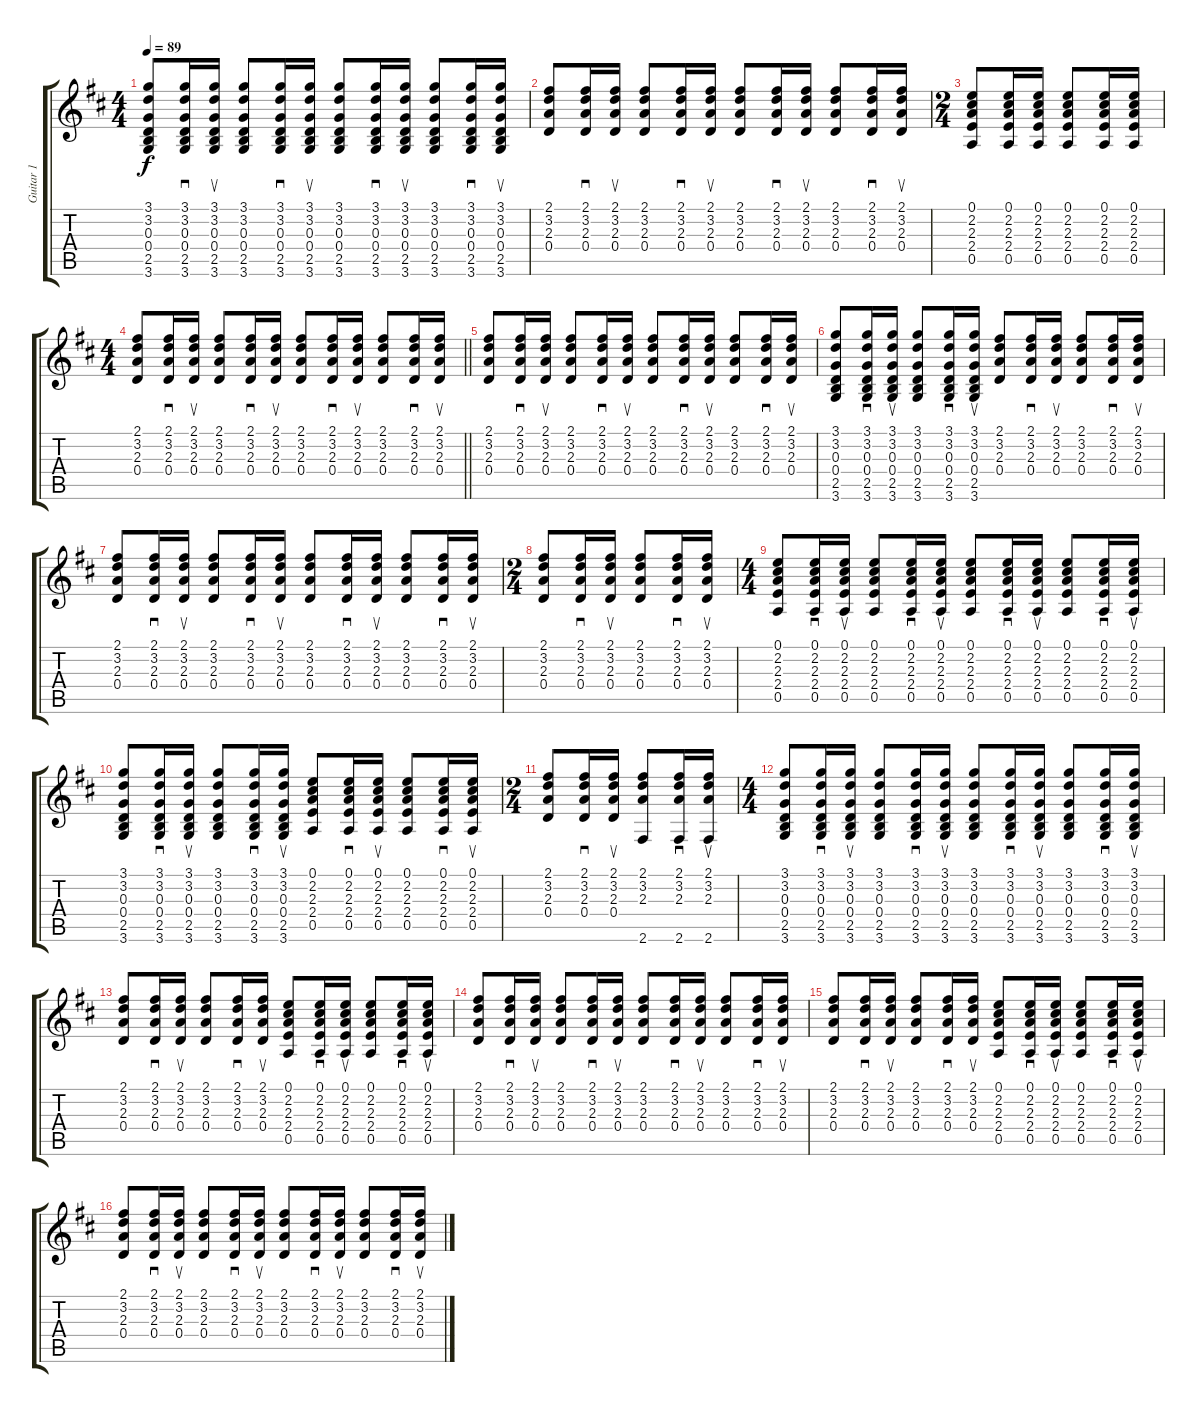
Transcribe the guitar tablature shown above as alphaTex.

\track ("Guitar 1" "Guitar 1") {instrument acousticguitarnylon}
\staff {score tabs}
\tuning (E4 B3 G3 D3 A2 E2) {hide}
\ts (4 4)
\tempo 89
\clef g2
\ks d
(3.1 3.2 0.3 0.4 2.5 3.6).8{dy f} (3.1 3.2 0.3 0.4 2.5 3.6).16{sd} (3.1 3.2 0.3 0.4 2.5 3.6).16{su} (3.1 3.2 0.3 0.4 2.5 3.6).8 (3.1 3.2 0.3 0.4 2.5 3.6).16{sd} (3.1 3.2 0.3 0.4 2.5 3.6).16{su} (3.1 3.2 0.3 0.4 2.5 3.6).8 (3.1 3.2 0.3 0.4 2.5 3.6).16{sd} (3.1 3.2 0.3 0.4 2.5 3.6).16{su} (3.1 3.2 0.3 0.4 2.5 3.6).8 (3.1 3.2 0.3 0.4 2.5 3.6).16{sd} (3.1 3.2 0.3 0.4 2.5 3.6).16{su} |
(2.1 3.2 2.3 0.4).8 (2.1 3.2 2.3 0.4).16{sd} (2.1 3.2 2.3 0.4).16{su} (2.1 3.2 2.3 0.4).8 (2.1 3.2 2.3 0.4).16{sd} (2.1 3.2 2.3 0.4).16{su} (2.1 3.2 2.3 0.4).8 (2.1 3.2 2.3 0.4).16{sd} (2.1 3.2 2.3 0.4).16{su} (2.1 3.2 2.3 0.4).8 (2.1 3.2 2.3 0.4).16{sd} (2.1 3.2 2.3 0.4).16{su} |
\ts (2 4)
(0.1 2.2 2.3 2.4 0.5).8 (0.1 2.2 2.3 2.4 0.5).16 (0.1 2.2 2.3 2.4 0.5).16 (0.1 2.2 2.3 2.4 0.5).8 (0.1 2.2 2.3 2.4 0.5).16 (0.1 2.2 2.3 2.4 0.5).16 |
\ts (4 4)
\barLineRight lightlight
(2.1 3.2 2.3 0.4).8 (2.1 3.2 2.3 0.4).16{sd} (2.1 3.2 2.3 0.4).16{su} (2.1 3.2 2.3 0.4).8 (2.1 3.2 2.3 0.4).16{sd} (2.1 3.2 2.3 0.4).16{su} (2.1 3.2 2.3 0.4).8 (2.1 3.2 2.3 0.4).16{sd} (2.1 3.2 2.3 0.4).16{su} (2.1 3.2 2.3 0.4).8 (2.1 3.2 2.3 0.4).16{sd} (2.1 3.2 2.3 0.4).16{su} |
(2.1 3.2 2.3 0.4).8 (2.1 3.2 2.3 0.4).16{sd} (2.1 3.2 2.3 0.4).16{su} (2.1 3.2 2.3 0.4).8 (2.1 3.2 2.3 0.4).16{sd} (2.1 3.2 2.3 0.4).16{su} (2.1 3.2 2.3 0.4).8 (2.1 3.2 2.3 0.4).16{sd} (2.1 3.2 2.3 0.4).16{su} (2.1 3.2 2.3 0.4).8 (2.1 3.2 2.3 0.4).16{sd} (2.1 3.2 2.3 0.4).16{su} |
(3.1 3.2 0.3 0.4 2.5 3.6).8 (3.1 3.2 0.3 0.4 2.5 3.6).16{sd} (3.1 3.2 0.3 0.4 2.5 3.6).16{su} (3.1 3.2 0.3 0.4 2.5 3.6).8 (3.1 3.2 0.3 0.4 2.5 3.6).16{sd} (3.1 3.2 0.3 0.4 2.5 3.6).16{su} (2.1 3.2 2.3 0.4).8 (2.1 3.2 2.3 0.4).16{sd} (2.1 3.2 2.3 0.4).16{su} (2.1 3.2 2.3 0.4).8 (2.1 3.2 2.3 0.4).16{sd} (2.1 3.2 2.3 0.4).16{su} |
(2.1 3.2 2.3 0.4).8 (2.1 3.2 2.3 0.4).16{sd} (2.1 3.2 2.3 0.4).16{su} (2.1 3.2 2.3 0.4).8 (2.1 3.2 2.3 0.4).16{sd} (2.1 3.2 2.3 0.4).16{su} (2.1 3.2 2.3 0.4).8 (2.1 3.2 2.3 0.4).16{sd} (2.1 3.2 2.3 0.4).16{su} (2.1 3.2 2.3 0.4).8 (2.1 3.2 2.3 0.4).16{sd} (2.1 3.2 2.3 0.4).16{su} |
\ts (2 4)
(2.1 3.2 2.3 0.4).8 (2.1 3.2 2.3 0.4).16{sd} (2.1 3.2 2.3 0.4).16{su} (2.1 3.2 2.3 0.4).8 (2.1 3.2 2.3 0.4).16{sd} (2.1 3.2 2.3 0.4).16{su} |
\ts (4 4)
(0.1 2.2 2.3 2.4 0.5).8 (0.1 2.2 2.3 2.4 0.5).16{sd} (0.1 2.2 2.3 2.4 0.5).16{su} (0.1 2.2 2.3 2.4 0.5).8 (0.1 2.2 2.3 2.4 0.5).16{sd} (0.1 2.2 2.3 2.4 0.5).16{su} (0.1 2.2 2.3 2.4 0.5).8 (0.1 2.2 2.3 2.4 0.5).16{sd} (0.1 2.2 2.3 2.4 0.5).16{su} (0.1 2.2 2.3 2.4 0.5).8 (0.1 2.2 2.3 2.4 0.5).16{sd} (0.1 2.2 2.3 2.4 0.5).16{su} |
(3.1 3.2 0.3 0.4 2.5 3.6).8 (3.1 3.2 0.3 0.4 2.5 3.6).16{sd} (3.1 3.2 0.3 0.4 2.5 3.6).16{su} (3.1 3.2 0.3 0.4 2.5 3.6).8 (3.1 3.2 0.3 0.4 2.5 3.6).16{sd} (3.1 3.2 0.3 0.4 2.5 3.6).16{su} (0.1 2.2 2.3 2.4 0.5).8 (0.1 2.2 2.3 2.4 0.5).16{sd} (0.1 2.2 2.3 2.4 0.5).16{su} (0.1 2.2 2.3 2.4 0.5).8 (0.1 2.2 2.3 2.4 0.5).16{sd} (0.1 2.2 2.3 2.4 0.5).16{su} |
\ts (2 4)
(2.1 3.2 2.3 0.4).8 (2.1 3.2 2.3 0.4).16{sd} (2.1 3.2 2.3 0.4).16{su} (2.1 3.2 2.3 2.6).8 (2.1 3.2 2.3 2.6).16{sd} (2.1 3.2 2.3 2.6).16{su} |
\ts (4 4)
(3.1 3.2 0.3 0.4 2.5 3.6).8 (3.1 3.2 0.3 0.4 2.5 3.6).16{sd} (3.1 3.2 0.3 0.4 2.5 3.6).16{su} (3.1 3.2 0.3 0.4 2.5 3.6).8 (3.1 3.2 0.3 0.4 2.5 3.6).16{sd} (3.1 3.2 0.3 0.4 2.5 3.6).16{su} (3.1 3.2 0.3 0.4 2.5 3.6).8 (3.1 3.2 0.3 0.4 2.5 3.6).16{sd} (3.1 3.2 0.3 0.4 2.5 3.6).16{su} (3.1 3.2 0.3 0.4 2.5 3.6).8 (3.1 3.2 0.3 0.4 2.5 3.6).16{sd} (3.1 3.2 0.3 0.4 2.5 3.6).16{su} |
(2.1 3.2 2.3 0.4).8 (2.1 3.2 2.3 0.4).16{sd} (2.1 3.2 2.3 0.4).16{su} (2.1 3.2 2.3 0.4).8 (2.1 3.2 2.3 0.4).16{sd} (2.1 3.2 2.3 0.4).16{su} (0.1 2.2 2.3 2.4 0.5).8 (0.1 2.2 2.3 2.4 0.5).16{sd} (0.1 2.2 2.3 2.4 0.5).16{su} (0.1 2.2 2.3 2.4 0.5).8 (0.1 2.2 2.3 2.4 0.5).16{sd} (0.1 2.2 2.3 2.4 0.5).16{su} |
(2.1 3.2 2.3 0.4).8 (2.1 3.2 2.3 0.4).16{sd} (2.1 3.2 2.3 0.4).16{su} (2.1 3.2 2.3 0.4).8 (2.1 3.2 2.3 0.4).16{sd} (2.1 3.2 2.3 0.4).16{su} (2.1 3.2 2.3 0.4).8 (2.1 3.2 2.3 0.4).16{sd} (2.1 3.2 2.3 0.4).16{su} (2.1 3.2 2.3 0.4).8 (2.1 3.2 2.3 0.4).16{sd} (2.1 3.2 2.3 0.4).16{su} |
(2.1 3.2 2.3 0.4).8 (2.1 3.2 2.3 0.4).16{sd} (2.1 3.2 2.3 0.4).16{su} (2.1 3.2 2.3 0.4).8 (2.1 3.2 2.3 0.4).16{sd} (2.1 3.2 2.3 0.4).16{su} (0.1 2.2 2.3 2.4 0.5).8 (0.1 2.2 2.3 2.4 0.5).16{sd} (0.1 2.2 2.3 2.4 0.5).16{su} (0.1 2.2 2.3 2.4 0.5).8 (0.1 2.2 2.3 2.4 0.5).16{sd} (0.1 2.2 2.3 2.4 0.5).16{su} |
(2.1 3.2 2.3 0.4).8 (2.1 3.2 2.3 0.4).16{sd} (2.1 3.2 2.3 0.4).16{su} (2.1 3.2 2.3 0.4).8 (2.1 3.2 2.3 0.4).16{sd} (2.1 3.2 2.3 0.4).16{su} (2.1 3.2 2.3 0.4).8 (2.1 3.2 2.3 0.4).16{sd} (2.1 3.2 2.3 0.4).16{su} (2.1 3.2 2.3 0.4).8 (2.1 3.2 2.3 0.4).16{sd} (2.1 3.2 2.3 0.4).16{su}
